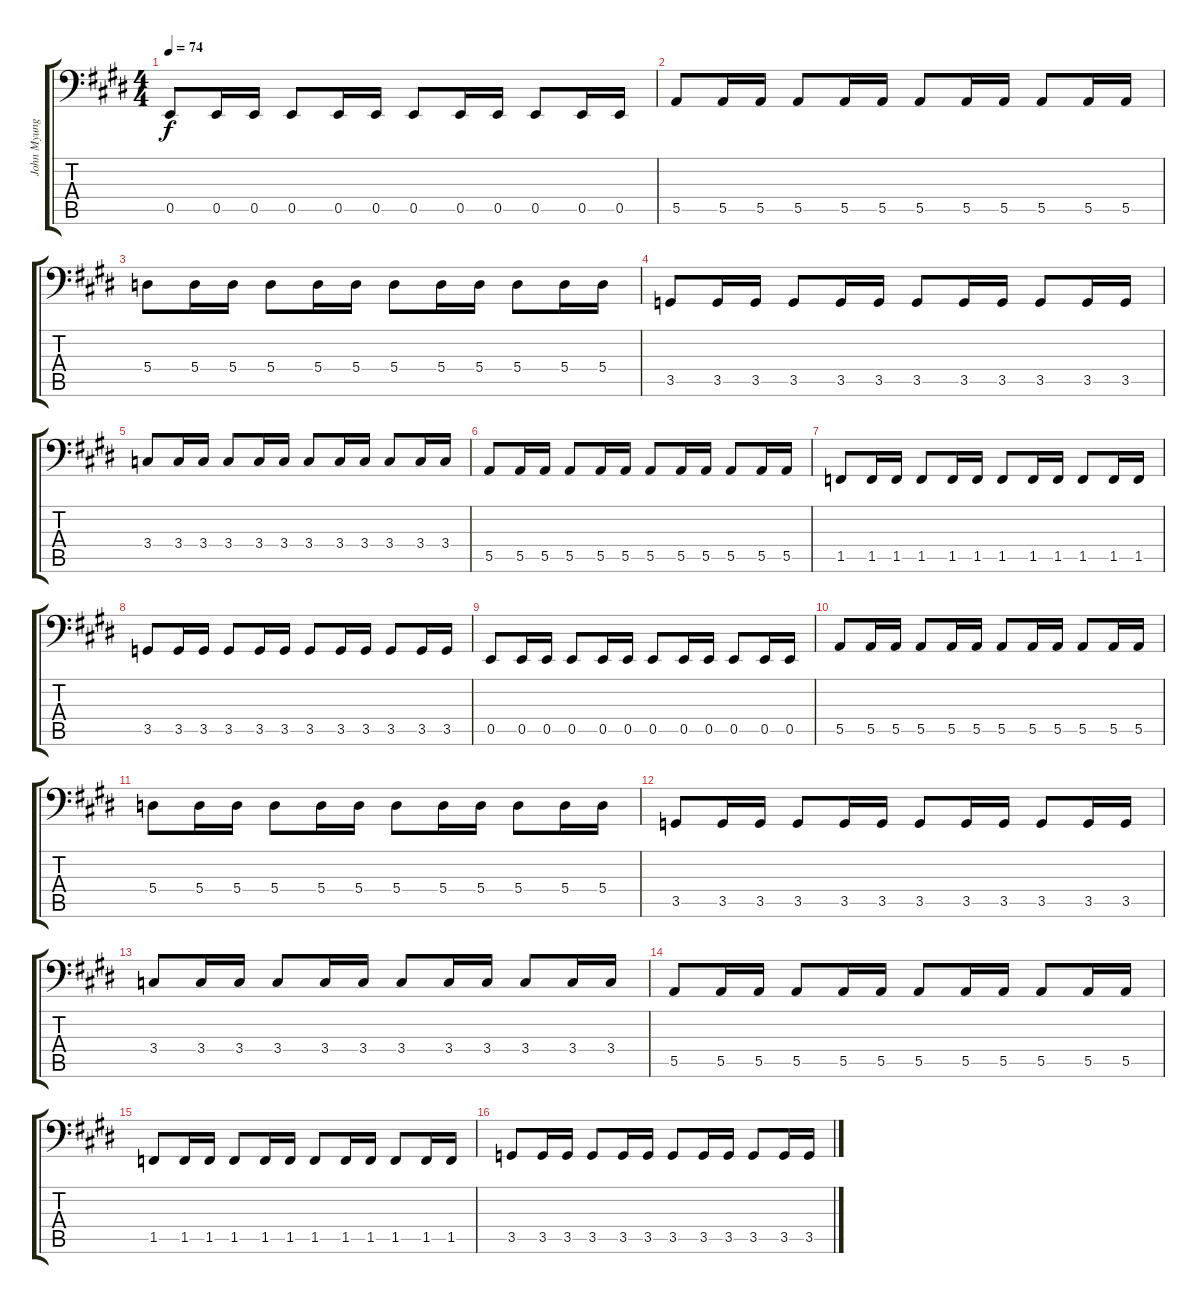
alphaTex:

\track ("John Myung" "John Myung") {instrument slapbass1}
\staff {score tabs}
\tuning (B2 G2 D2 A1 E1 B0) {hide}
\ts (4 4)
\tempo 74
\clef f4
\ks e
0.5.8{dy f} 0.5.16 0.5.16 0.5.8 0.5.16 0.5.16 0.5.8 0.5.16 0.5.16 0.5.8 0.5.16 0.5.16 |
5.5.8 5.5.16 5.5.16 5.5.8 5.5.16 5.5.16 5.5.8 5.5.16 5.5.16 5.5.8 5.5.16 5.5.16 |
5.4.8 5.4.16 5.4.16 5.4.8 5.4.16 5.4.16 5.4.8 5.4.16 5.4.16 5.4.8 5.4.16 5.4.16 |
3.5.8 3.5.16 3.5.16 3.5.8 3.5.16 3.5.16 3.5.8 3.5.16 3.5.16 3.5.8 3.5.16 3.5.16 |
3.4.8 3.4.16 3.4.16 3.4.8 3.4.16 3.4.16 3.4.8 3.4.16 3.4.16 3.4.8 3.4.16 3.4.16 |
5.5.8 5.5.16 5.5.16 5.5.8 5.5.16 5.5.16 5.5.8 5.5.16 5.5.16 5.5.8 5.5.16 5.5.16 |
1.5.8 1.5.16 1.5.16 1.5.8 1.5.16 1.5.16 1.5.8 1.5.16 1.5.16 1.5.8 1.5.16 1.5.16 |
3.5.8 3.5.16 3.5.16 3.5.8 3.5.16 3.5.16 3.5.8 3.5.16 3.5.16 3.5.8 3.5.16 3.5.16 |
0.5.8 0.5.16 0.5.16 0.5.8 0.5.16 0.5.16 0.5.8 0.5.16 0.5.16 0.5.8 0.5.16 0.5.16 |
5.5.8 5.5.16 5.5.16 5.5.8 5.5.16 5.5.16 5.5.8 5.5.16 5.5.16 5.5.8 5.5.16 5.5.16 |
5.4.8 5.4.16 5.4.16 5.4.8 5.4.16 5.4.16 5.4.8 5.4.16 5.4.16 5.4.8 5.4.16 5.4.16 |
3.5.8 3.5.16 3.5.16 3.5.8 3.5.16 3.5.16 3.5.8 3.5.16 3.5.16 3.5.8 3.5.16 3.5.16 |
3.4.8 3.4.16 3.4.16 3.4.8 3.4.16 3.4.16 3.4.8 3.4.16 3.4.16 3.4.8 3.4.16 3.4.16 |
5.5.8 5.5.16 5.5.16 5.5.8 5.5.16 5.5.16 5.5.8 5.5.16 5.5.16 5.5.8 5.5.16 5.5.16 |
1.5.8 1.5.16 1.5.16 1.5.8 1.5.16 1.5.16 1.5.8 1.5.16 1.5.16 1.5.8 1.5.16 1.5.16 |
3.5.8 3.5.16 3.5.16 3.5.8 3.5.16 3.5.16 3.5.8 3.5.16 3.5.16 3.5.8 3.5.16 3.5.16
